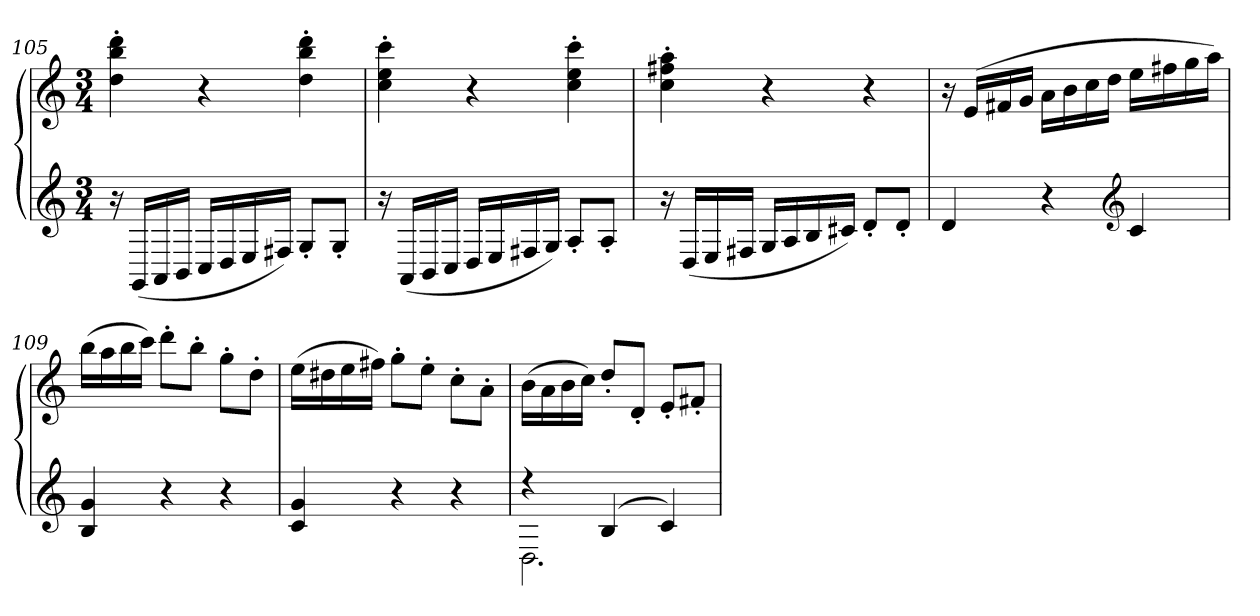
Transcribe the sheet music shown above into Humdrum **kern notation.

**kern	**kern
*part1	*part1
*staff2	*staff1
*clefG2	*clefG2
*k[]	*k[]
*C:	*C:
*M3/4	*M3/4
=105	=105
16r	4dd' 4bb' 4ddd'
(16GGLL	.
16AA	.
16BBJJ	.
16CLL	4r
16D	.
16E	.
16F#XJJ)	.
8G'L	4dd' 4bb' 4ddd'
8G'J	.
=106	=106
16r	4cc' 4ee' 4ccc'
(16AALL	.
16BB	.
16CJJ	.
16DLL	4r
16E	.
16F#X	.
16GJJ)	.
8A'L	4cc' 4ee' 4ccc'
8A'J	.
=107	=107
16r	4cc' 4ff#X' 4aa'
(16DLL	.
16E	.
16F#XJJ	.
16GLL	4r
16A	.
16B	.
16c#XJJ)	.
8d'L	4r
8d'J	.
=108	=108
4d	16r
.	(16eLL
.	16f#X
.	16gJJ
4r	16aLL
.	16b
.	16cc
.	16ddJJ
*clefG2	*
4c	16eeLL
.	16ff#X
.	16gg
.	16aaJJ)
=109	=109
4B 4g	(16bbLL
.	16aa
.	16bb
.	16cccJJ)
4r	8ddd'L
.	8bb'J
4r	8gg'L
.	8dd'J
=110	=110
4c 4g	(16eeLL
.	16dd#X
.	16ee
.	16ff#XJJ)
4r	8gg'L
.	8ee'J
4r	8cc'L
.	8a'J
=111	=111
*^	*
4r	2.D	(16bLL
.	.	16a
.	.	16b
.	.	16ccJJ)
(4B	.	8dd'L
.	.	8d'J
4c)	.	8e'L
.	.	8f#X'J
*v	*v	*
=	=
*-	*-
